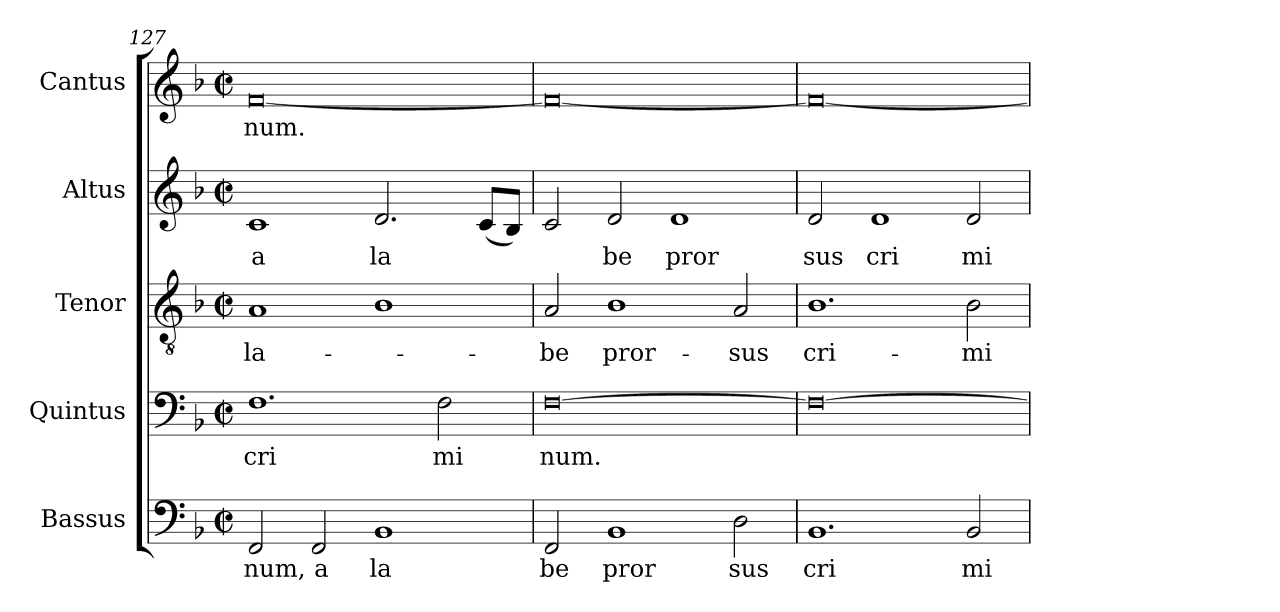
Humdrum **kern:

**kern	**text	**kern	**text	**kern	**text	**kern	**text	**kern	**text
*part5	*part5	*part4	*part4	*part3	*part3	*part2	*part2	*part1	*part1
*staff5	*staff5	*staff4	*staff4	*staff3	*staff3	*staff2	*staff2	*staff1	*staff1
*I"Bassus	*	*I"Quintus	*	*I"Tenor	*	*I"Altus	*	*I"Cantus	*
*clefF4	*	*clefF4	*	*clefGv2	*	*clefG2	*	*clefG2	*
*k[b-]	*	*k[b-]	*	*k[b-]	*	*k[b-]	*	*k[b-]	*
*F:	*	*F:	*	*F:	*	*F:	*	*F:	*
*M2/2	*	*M2/2	*	*M2/2	*	*M2/2	*	*M2/2	*
*met(c|)	*	*met(c|)	*	*met(c|)	*	*met(c|)	*	*met(c|)	*
=127	=127	=127	=127	=127	=127	=127	=127	=127	=127
!	!LO:LY:b:cj	!	!LO:LY:b:cj	!	!LO:LY:b:cj	!	!LO:LY:b:cj	!	!LO:LY:b
2FF/	num,	1.F	cri	1A	la-	1c	a	[<0f	-num.
!	!LO:LY:b:cj	!	!	!	!	!	!	!	!
2FF/	a	.	.	.	.	.	.	.	.
!	!LO:LY:b:cj	!	!	!	!	!	!LO:LY:b:cj	!	!
1BB-	la	.	.	1B-	.	2.d/	la	.	.
!	!	!	!LO:LY:b:cj	!	!	!	!	!	!
.	.	2F\	mi	.	.	.	.	.	.
.	.	.	.	.	.	(<8c/L	.	.	.
.	.	.	.	.	.	8B-/J)	.	.	.
=128	=128	=128	=128	=128	=128	=128	=128	=128	=128
!	!LO:LY:b:cj	!	!LO:LY:b	!	!LO:LY:b:cj	!	!	!	!
2FF/	be	[>0F	num.	2A/	-be	2c/	.	0f_<	.
!	!LO:LY:b:cj	!	!	!	!LO:LY:b:cj	!	!LO:LY:b:cj	!	!
1BB-	pror	.	.	1B-	pror-	2d/	be	.	.
!	!	!	!	!	!	!	!LO:LY:b:cj	!	!
.	.	.	.	.	.	1d	pror	.	.
!	!LO:LY:b:cj	!	!	!	!LO:LY:b:cj	!	!	!	!
2D\	sus	.	.	2A/	-sus	.	.	.	.
=129	=129	=129	=129	=129	=129	=129	=129	=129	=129
!	!LO:LY:b:cj	!	!	!	!LO:LY:b:cj	!	!LO:LY:b:cj	!	!
1.BB-	cri	0F_>	.	1.B-	cri-	2d/	sus	0f_<	.
!	!	!	!	!	!	!	!LO:LY:b:cj	!	!
.	.	.	.	.	.	1d	cri	.	.
!	!LO:LY:b:cj	!	!	!	!LO:LY:b:cj	!	!LO:LY:b:cj	!	!
2BB-/	mi	.	.	2B-\	-mi-	2d/	mi	.	.
=	=	=	=	=	=	=	=	=	=
*-	*-	*-	*-	*-	*-	*-	*-	*-	*-
